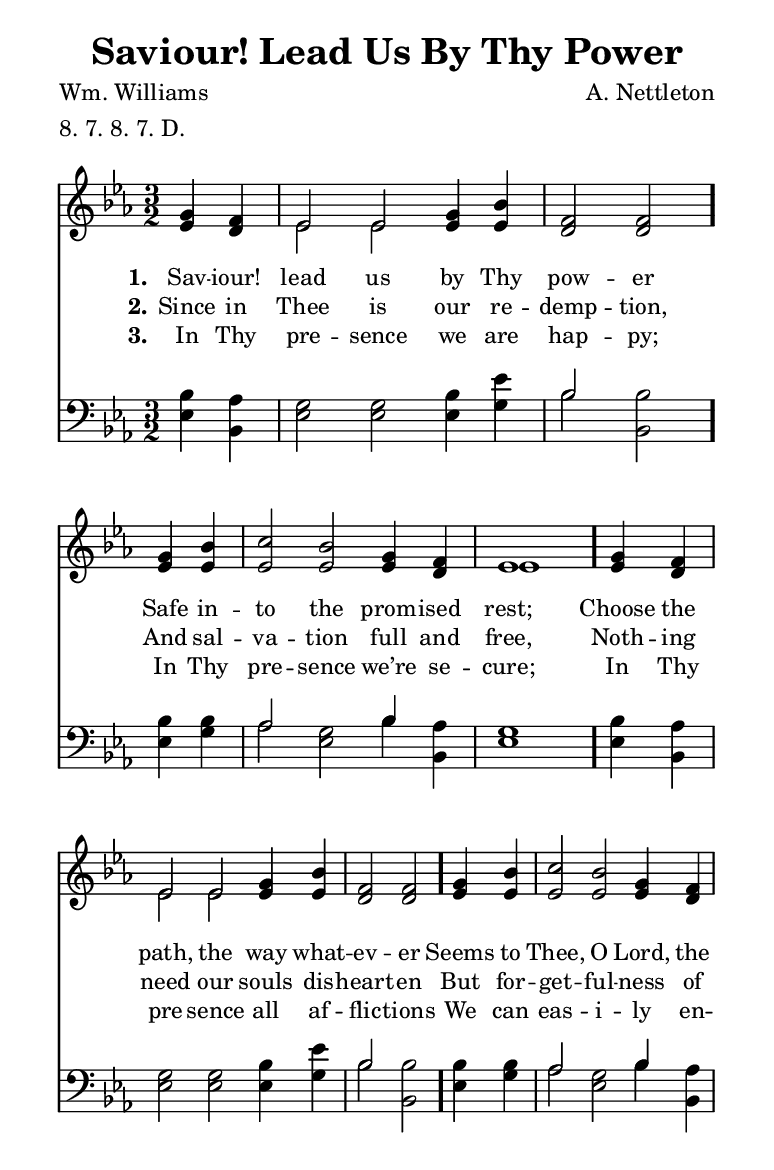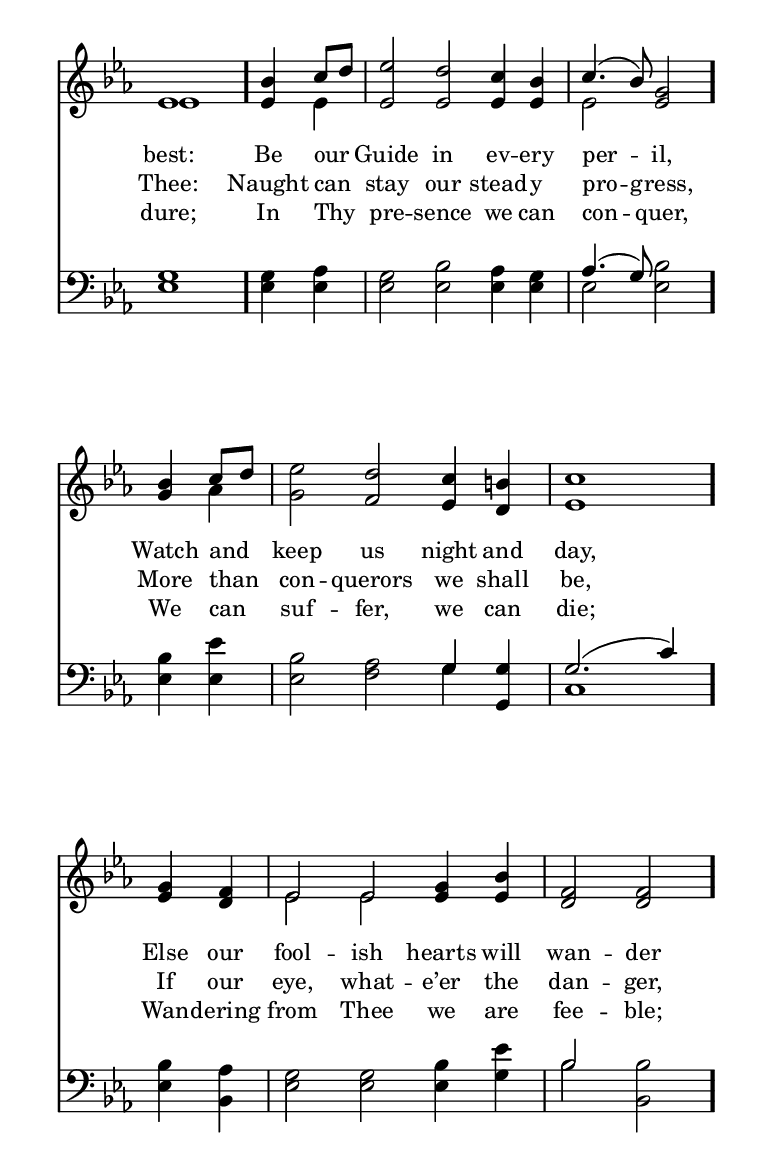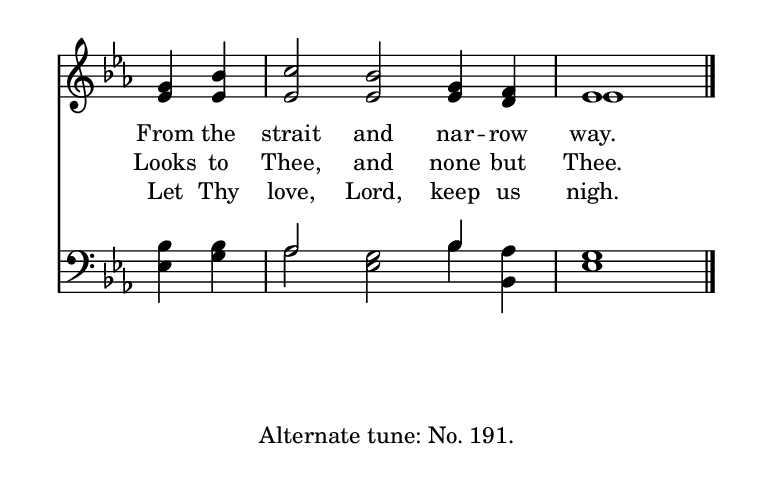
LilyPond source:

\include "common/global.ily"
\paper {
  \include "common/paper.ily"
}

\header{
  hymnnumber = "190"
  title = "Saviour! Lead Us By Thy Power"
  tunename = "Nettleton"
  meter = "8. 7. 8. 7. D."
  poet = "Wm. Williams"
  composer = "A. Nettleton"
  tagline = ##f
}

global = {
  \include "common/overrides.ily"
  \override Staff.TimeSignature.style = #'numbered
  \time 3/2
  \override Score.MetronomeMark.transparent = ##t % hide all fermata changes too
  \tempo 2=70
  \key ees \major
  \partial 2
  \autoBeamOff
}

notesSoprano = {
\global
\relative c'' {

  g4 f | ees2 ees g4 bes | f2 f
  g4 bes | c2 bes g4 f | ees1
  g4 f | ees2 ees g4 bes | f2 f
  g4 bes | c2 bes g4 f | ees1
  bes'4 c8[ d] | ees2 d c4 bes | c4.( bes8) g2
  bes4 c8[ d] | ees2 d c4 b | c1
  g4 f | ees2 ees g4 bes | f2 f
  g4 bes | c2 bes g4 f | ees1

  \bar "|."

}
}

notesAlto = {
\global
\relative e' {

  ees4 d | ees2 ees ees4 ees | d2 d
  ees4 ees | ees2 ees ees4 d | ees1
  ees4 d | ees2 ees ees4 ees | d2 d
  ees4 ees | ees2 ees ees4 d | ees1
  ees4 ees | ees2 ees ees4 ees | ees2 ees
  g4 aes | g2 f ees4 d | ees1
  ees4 d | ees2 ees ees4 ees | d2 d
  ees4 ees | ees2 ees ees4 d | ees1

}
}

notesTenor = {
\global
\relative a {

  bes4 aes | g2 g bes4 ees | bes2 bes
  bes4 bes | aes2 g bes4 aes | g1
  bes4 aes | g2 g bes4 ees | bes2 bes
  bes4 bes | aes2 g bes4 aes | g1
  g4 aes | g2 bes aes4 g | aes4.( g8) bes2
  bes4 ees | bes2 aes g4 g | g2.( c4)
  bes4 aes | g2 g bes4 ees | bes2 bes
  bes4 bes | aes2 g bes4 aes | g1

}
}

notesBass = {
\global
\relative f {

  ees4 bes | ees2 ees ees4 g | bes2 bes,
  ees4 g | aes2 ees bes'4 bes, | ees1
  ees4 bes | ees2 ees ees4 g | bes2 bes,
  ees4 g | aes2 ees bes'4 bes, | ees1
  ees4 ees | ees2 ees ees4 ees | ees2 ees
  ees4 ees | ees2 f g4 g, | c1
  ees4 bes | ees2 ees ees4 g | bes2 bes,
  ees4 g | aes2 ees bes'4 bes, | ees1

}
}

wordsA = \lyricmode {
\set stanza = "1."

Sav -- iour! lead us by Thy pow -- er \bar "."
Safe in -- to the prom -- ised rest; \bar "."
Choose the path, the way what -- ev -- er \bar "."
Seems to Thee, O Lord, the best: \bar "."
Be our Guide in ev -- ery per -- il, \bar "."
Watch and keep us night and day, \bar "."
Else our fool -- ish hearts will wan -- der \bar "."
From the strait and nar -- row way. \bar "."

}

wordsB = \lyricmode {
\set stanza = "2."

Since in Thee is our re -- demp -- tion,
And sal -- va -- tion full and free,
Noth -- ing need our souls dis -- heart -- en
But for -- get -- ful -- ness of Thee:
Naught can stay our stead -- y pro -- gress,
More than con -- querors we shall be,
If our eye, what -- e’er the dan -- ger,
Looks to Thee, and none but Thee.

}

wordsC = \lyricmode {
\set stanza = "3."

In Thy pre -- sence we are hap -- py;
In Thy pre -- sence we’re se -- cure;
In Thy pre -- sence all af -- flic -- tions
We can eas -- i -- ly en -- dure;
In Thy pre -- sence we can con -- quer,
We can suf -- fer, we can die;
Wan -- dering from Thee we are fee -- ble;
Let Thy love, Lord, keep us nigh.

}

\score {
  \context ChoirStaff <<
    \context Staff = upper <<
      \set ChoirStaff.systemStartDelimiter = #'SystemStartBar
      \set ChoirStaff.printPartCombineTexts = ##f
      \partcombine #'(2 . 9) \notesSoprano \notesAlto
      \context NullVoice = sopranos { \voiceOne << \notesSoprano >> }
      \context NullVoice = altos { \voiceTwo << \notesAlto >> }
      \context Lyrics = one   \lyricsto sopranos \wordsA
      \context Lyrics = two   \lyricsto sopranos \wordsB
      \context Lyrics = three \lyricsto sopranos \wordsC
    >>
    \context Staff = men <<
      \clef bass
      \set ChoirStaff.printPartCombineTexts = ##f
      \partcombine #'(2 . 9) \notesTenor \notesBass
      \context NullVoice = tenors { \voiceOne << \notesTenor >> }
      \context NullVoice = basses { \voiceTwo << \notesBass >> }
    >>
  >>
  \layout {
    \include "common/layout.ily"
  }
  \midi{
    \include "common/midi.ily"
  }
}

\noPageBreak \markup { \vspace #2 \fill-line { \raise #2 \line { Alternate tune: No. 191. } } }

\version "2.19.49"  % necessary for upgrading to future LilyPond versions.

% vi:set et ts=2 sw=2 ai nocindent syntax=lilypond:
